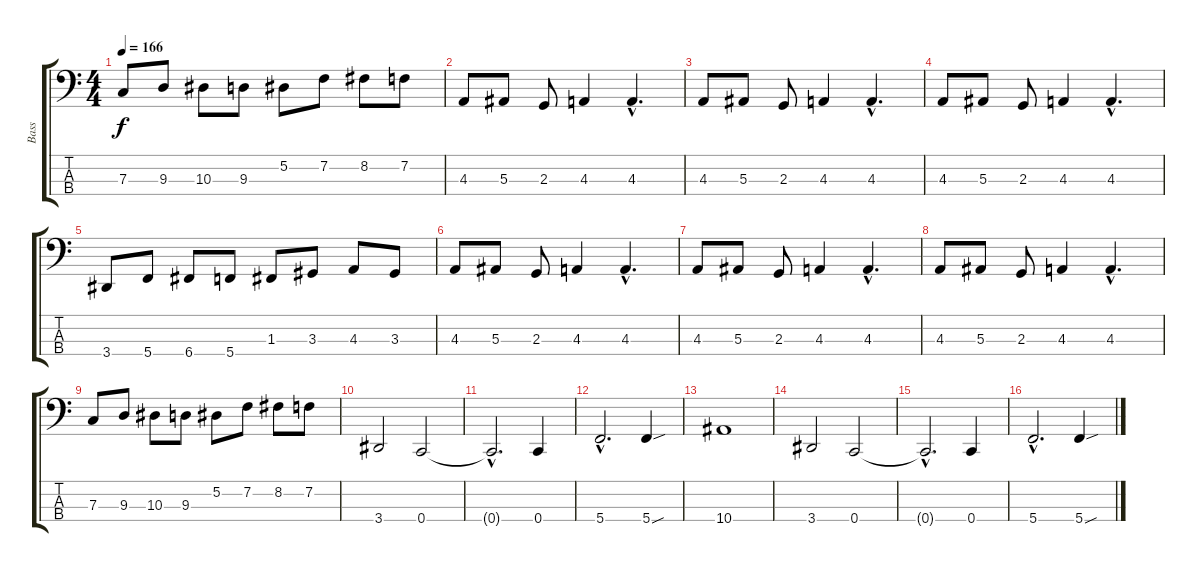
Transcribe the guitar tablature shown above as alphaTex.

\track ("Bass" "Bass") {instrument electricbassfinger}
\staff {score tabs}
\tuning (Eb2 Bb1 F1 C1) {hide}
\ts (4 4)
\tempo 166
\clef f4
\ks c
7.3.8{dy f} 9.3.8 10.3.8 9.3.8 5.2.8 7.2.8 8.2.8 7.2.8 |
4.3.8 5.3.8 2.3.8 4.3.4 4.3{hac}.4{d} |
4.3.8 5.3.8 2.3.8 4.3.4 4.3{hac}.4{d} |
4.3.8 5.3.8 2.3.8 4.3.4 4.3{hac}.4{d} |
3.4.8 5.4.8 6.4.8 5.4.8 1.3.8 3.3.8 4.3.8 3.3.8 |
4.3.8 5.3.8 2.3.8 4.3.4 4.3{hac}.4{d} |
4.3.8 5.3.8 2.3.8 4.3.4 4.3{hac}.4{d} |
4.3.8 5.3.8 2.3.8 4.3.4 4.3{hac}.4{d} |
7.3.8 9.3.8 10.3.8 9.3.8 5.2.8 7.2.8 8.2.8 7.2.8 |
3.4.2 0.4.2 |
0.4{hac t}.2{d} 0.4.4 |
5.4{hac}.2{d} 5.4{sou}.4 |
10.4.1 |
3.4.2 0.4.2 |
0.4{hac t}.2{d} 0.4.4 |
5.4{hac}.2{d} 5.4{sou}.4
